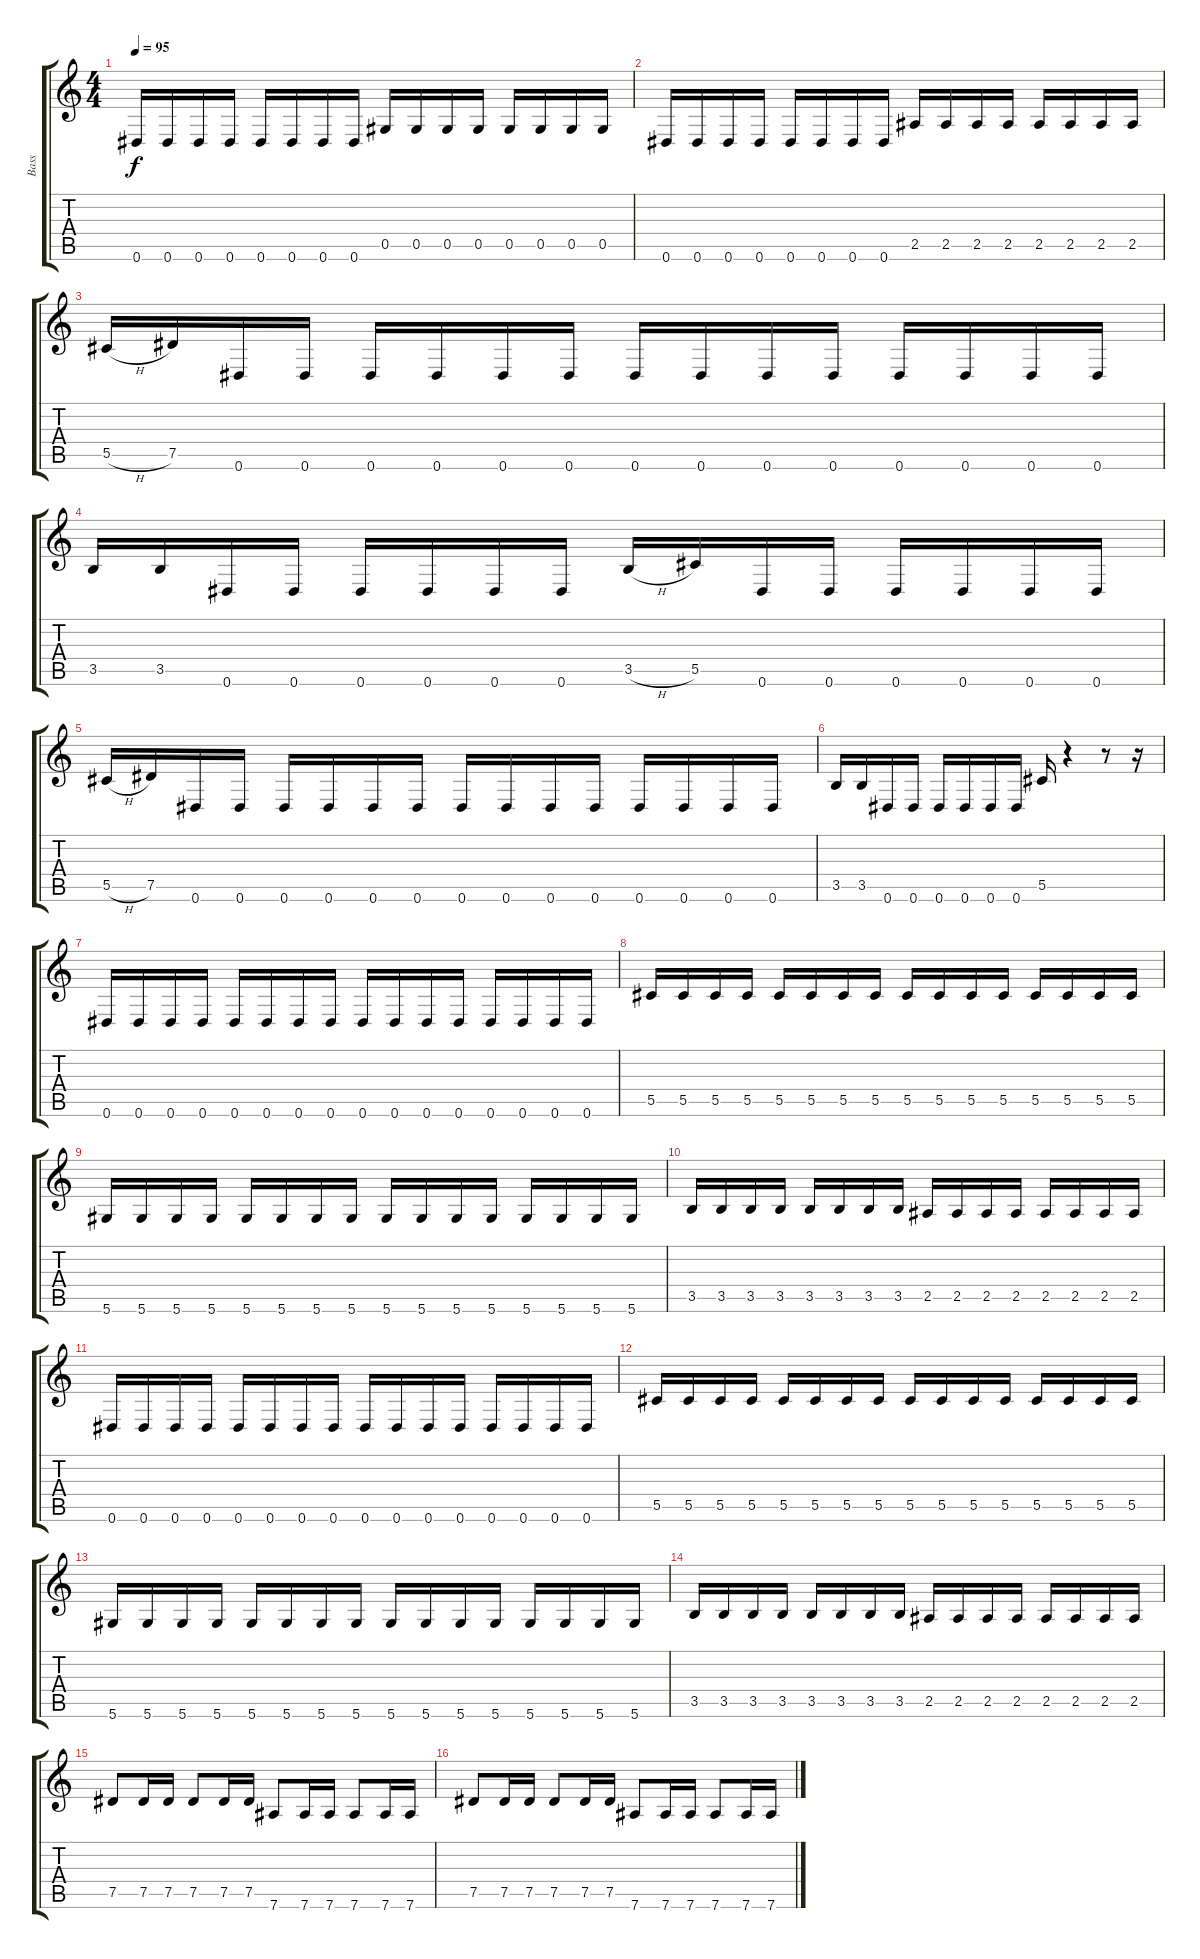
\track ("Bass" "Bass") {instrument electricbassfinger}
\staff {score tabs}
\tuning (Eb4 Bb3 Gb3 Db3 Ab2 Eb2) {hide}
\ts (4 4)
\tempo 95
\clef g2
\ks c
0.6.16{dy f} 0.6.16 0.6.16 0.6.16 0.6.16 0.6.16 0.6.16 0.6.16 0.5.16 0.5.16 0.5.16 0.5.16 0.5.16 0.5.16 0.5.16 0.5.16 |
0.6.16 0.6.16 0.6.16 0.6.16 0.6.16 0.6.16 0.6.16 0.6.16 2.5.16 2.5.16 2.5.16 2.5.16 2.5.16 2.5.16 2.5.16 2.5.16 |
5.5{h}.16 7.5.16 0.6.16 0.6.16 0.6.16 0.6.16 0.6.16 0.6.16 0.6.16 0.6.16 0.6.16 0.6.16 0.6.16 0.6.16 0.6.16 0.6.16 |
3.5.16 3.5.16 0.6.16 0.6.16 0.6.16 0.6.16 0.6.16 0.6.16 3.5{h}.16 5.5.16 0.6.16 0.6.16 0.6.16 0.6.16 0.6.16 0.6.16 |
5.5{h}.16 7.5.16 0.6.16 0.6.16 0.6.16 0.6.16 0.6.16 0.6.16 0.6.16 0.6.16 0.6.16 0.6.16 0.6.16 0.6.16 0.6.16 0.6.16 |
3.5.16 3.5.16 0.6.16 0.6.16 0.6.16 0.6.16 0.6.16 0.6.16 5.5.16 r.4 r.8 r.16 |
0.6.16 0.6.16 0.6.16 0.6.16 0.6.16 0.6.16 0.6.16 0.6.16 0.6.16 0.6.16 0.6.16 0.6.16 0.6.16 0.6.16 0.6.16 0.6.16 |
5.5.16 5.5.16 5.5.16 5.5.16 5.5.16 5.5.16 5.5.16 5.5.16 5.5.16 5.5.16 5.5.16 5.5.16 5.5.16 5.5.16 5.5.16 5.5.16 |
5.6.16 5.6.16 5.6.16 5.6.16 5.6.16 5.6.16 5.6.16 5.6.16 5.6.16 5.6.16 5.6.16 5.6.16 5.6.16 5.6.16 5.6.16 5.6.16 |
3.5.16 3.5.16 3.5.16 3.5.16 3.5.16 3.5.16 3.5.16 3.5.16 2.5.16 2.5.16 2.5.16 2.5.16 2.5.16 2.5.16 2.5.16 2.5.16 |
0.6.16 0.6.16 0.6.16 0.6.16 0.6.16 0.6.16 0.6.16 0.6.16 0.6.16 0.6.16 0.6.16 0.6.16 0.6.16 0.6.16 0.6.16 0.6.16 |
5.5.16 5.5.16 5.5.16 5.5.16 5.5.16 5.5.16 5.5.16 5.5.16 5.5.16 5.5.16 5.5.16 5.5.16 5.5.16 5.5.16 5.5.16 5.5.16 |
5.6.16 5.6.16 5.6.16 5.6.16 5.6.16 5.6.16 5.6.16 5.6.16 5.6.16 5.6.16 5.6.16 5.6.16 5.6.16 5.6.16 5.6.16 5.6.16 |
3.5.16 3.5.16 3.5.16 3.5.16 3.5.16 3.5.16 3.5.16 3.5.16 2.5.16 2.5.16 2.5.16 2.5.16 2.5.16 2.5.16 2.5.16 2.5.16 |
7.5.8 7.5.16 7.5.16 7.5.8 7.5.16 7.5.16 7.6.8 7.6.16 7.6.16 7.6.8 7.6.16 7.6.16 |
7.5.8 7.5.16 7.5.16 7.5.8 7.5.16 7.5.16 7.6.8 7.6.16 7.6.16 7.6.8 7.6.16 7.6.16
